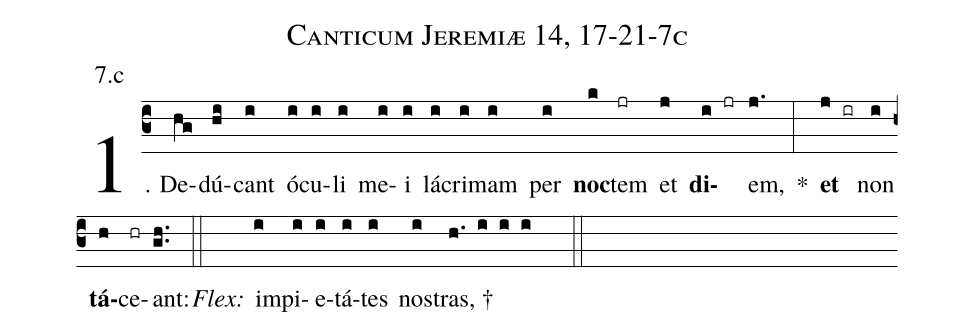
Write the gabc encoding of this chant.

name: Canticum Jeremiæ 14, 17-21-7c;
annotation: 7.c;
%%
(c3)1. De(hg)dú(hi)cant(i) ó(i)cu(i)li(i) me(i)i(i) lá(i)cri(i)mam(i) per(i) <b>noc</b>(k)tem(jr) et(j) <b>di</b>(i jr)em,(j.) *(:) <b>et</b>(j ir) non(i) <b>tá</b>(h)ce(hr)ant:(gh..) (::)
<i>Flex:</i>()  im(i)pi(i)e(i)tá(i)tes(i) nos(i)tras, †(h. i i i  ::)
